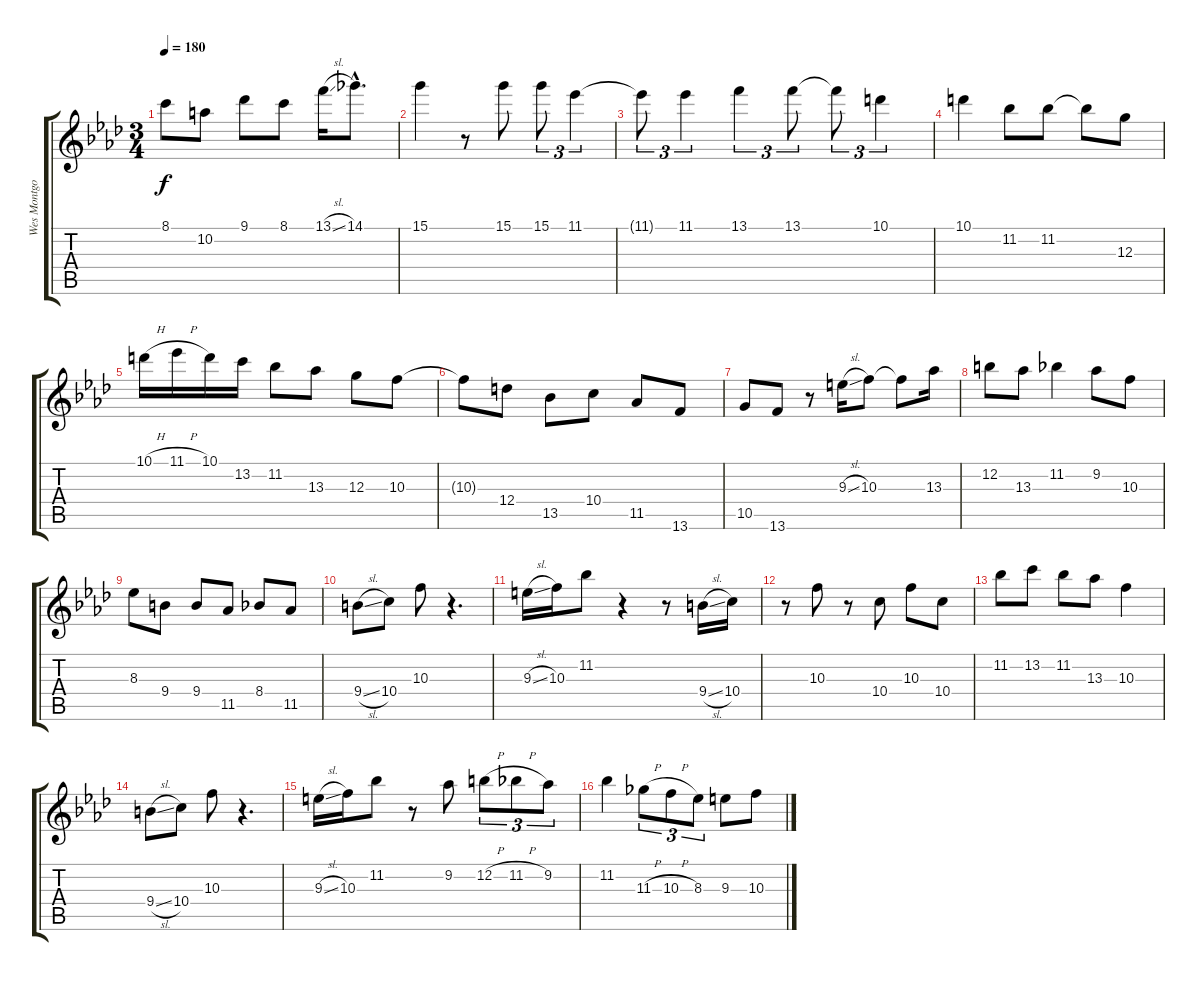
\track ("Wes Montgomery" "Wes Montgo") {instrument electricguitarjazz}
\staff {score tabs}
\tuning (E4 B3 G3 D3 A2 E2) {hide}
\ts (3 4)
\tempo 180
\clef g2
\ks ab
8.1.8{dy f} 10.2.8 9.1.8 8.1.8 13.1{sl}.16 14.1{hac}.8{d} |
15.1.4 r.8 15.1.8 15.1.8{tu (3 2)} 11.1.4{tu (3 2)} |
11.1{t}.8{tu (3 2)} 11.1.4{tu (3 2)} 13.1.4{tu (3 2)} 13.1.8{tu (3 2)} 13.1{t}.8{tu (3 2)} 10.1.4{tu (3 2)} |
10.1.4 11.2.8 11.2.8 11.2{t}.8 12.3.8 |
10.1{h}.16 11.1{h}.16 10.1.16 13.2.16 11.2.8 13.3.8 12.3.8 10.3.8 |
10.3{t}.8 12.4.8 13.5.8 10.4.8 11.5.8 13.6.8 |
10.5.8 13.6.8 r.8 9.3{sl}.16 10.3.8 10.3{t}.8 13.3.16 |
12.2.8 13.3.8 11.2.4 9.2.8 10.3.8 |
8.3.8 9.4.8 9.4.8 11.5.8 8.4.8 11.5.8 |
9.4{sl}.8 10.4.8 10.3.8 r.4{d} |
9.3{sl}.16 10.3.16 11.2.8 r.4 r.8 9.4{sl}.16 10.4.16 |
r.8 10.3.8 r.8 10.4.8 10.3.8 10.4.8 |
11.2.8 13.2.8 11.2.8 13.3.8 10.3.4 |
9.4{sl}.8 10.4.8 10.3.8 r.4{d} |
9.3{sl}.16 10.3.16 11.2.8 r.8 9.2.8 12.2{h}.8{tu (3 2)} 11.2{h}.8{tu (3 2)} 9.2.8{tu (3 2)} |
11.2.4 11.3{h}.8{tu (3 2)} 10.3{h}.8{tu (3 2)} 8.3.8{tu (3 2)} 9.3.8 10.3.8
